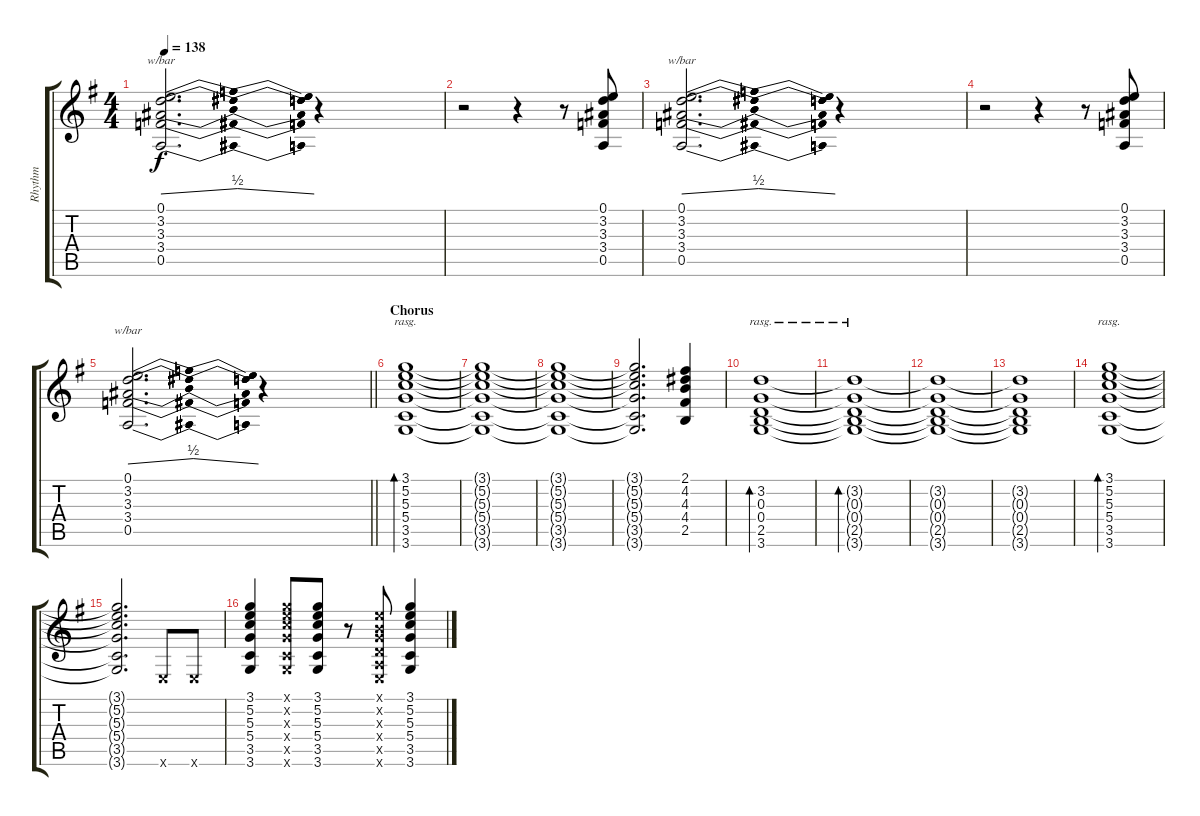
\track ("Rhythm" "Rhythm") {instrument overdrivenguitar}
\staff {score tabs}
\tuning (E4 B3 G3 D3 A2 E2) {hide}
\ts (4 4)
\tempo 138
\clef g2
\ks g
(0.1 3.2 3.3 3.4 0.5).2{d tbe (dip default 0 0 15 2 60 0) dy f} r.4 |
r.2 r.4 r.8 (0.1 3.2 3.3 3.4 0.5).8 |
(0.1 3.2 3.3 3.4 0.5).2{d tbe (dip default 0 0 15 2 60 0)} r.4 |
r.2 r.4 r.8 (0.1 3.2 3.3 3.4 0.5).8 |
\barLineRight lightlight
(0.1 3.2 3.3 3.4 0.5).2{d tbe (dip default 0 0 15 2 60 0)} r.4 |
\section ("" "Chorus")
(3.1 5.2 5.3 5.4 3.5 3.6).1{bd 480 rasg ii} |
(3.1{t} 5.2{t} 5.3{t} 5.4{t} 3.5{t} 3.6{t}).1 |
(3.1{t} 5.2{t} 5.3{t} 5.4{t} 3.5{t} 3.6{t}).1 |
(3.1{t} 5.2{t} 5.3{t} 5.4{t} 3.5{t} 3.6{t}).2{d} (2.1 4.2 4.3 4.4 2.5).4 |
(3.2 0.3 0.4 2.5 3.6).1{bd 480 rasg ii} |
(3.2{t} 0.3{t} 0.4{t} 2.5{t} 3.6{t}).1{bd 480 rasg ii} |
(3.2{t} 0.3{t} 0.4{t} 2.5{t} 3.6{t}).1 |
(3.2{t} 0.3{t} 0.4{t} 2.5{t} 3.6{t}).1 |
(3.1 5.2 5.3 5.4 3.5 3.6).1{bd 480 rasg ii} |
(3.1{t} 5.2{t} 5.3{t} 5.4{t} 3.5{t} 3.6{t}).2{d} 0.6{x}.8 0.6{x}.8 |
(3.1 5.2 5.3 5.4 3.5 3.6).4 (3.1{x} 5.2{x} 5.3{x} 5.4{x} 3.5{x} 3.6{x}).8 (3.1 5.2 5.3 5.4 3.5 3.6).8 r.8 (0.1{x} 0.2{x} 0.3{x} 0.4{x} 0.5{x} 0.6{x}).8 (3.1 5.2 5.3 5.4 3.5 3.6).4
